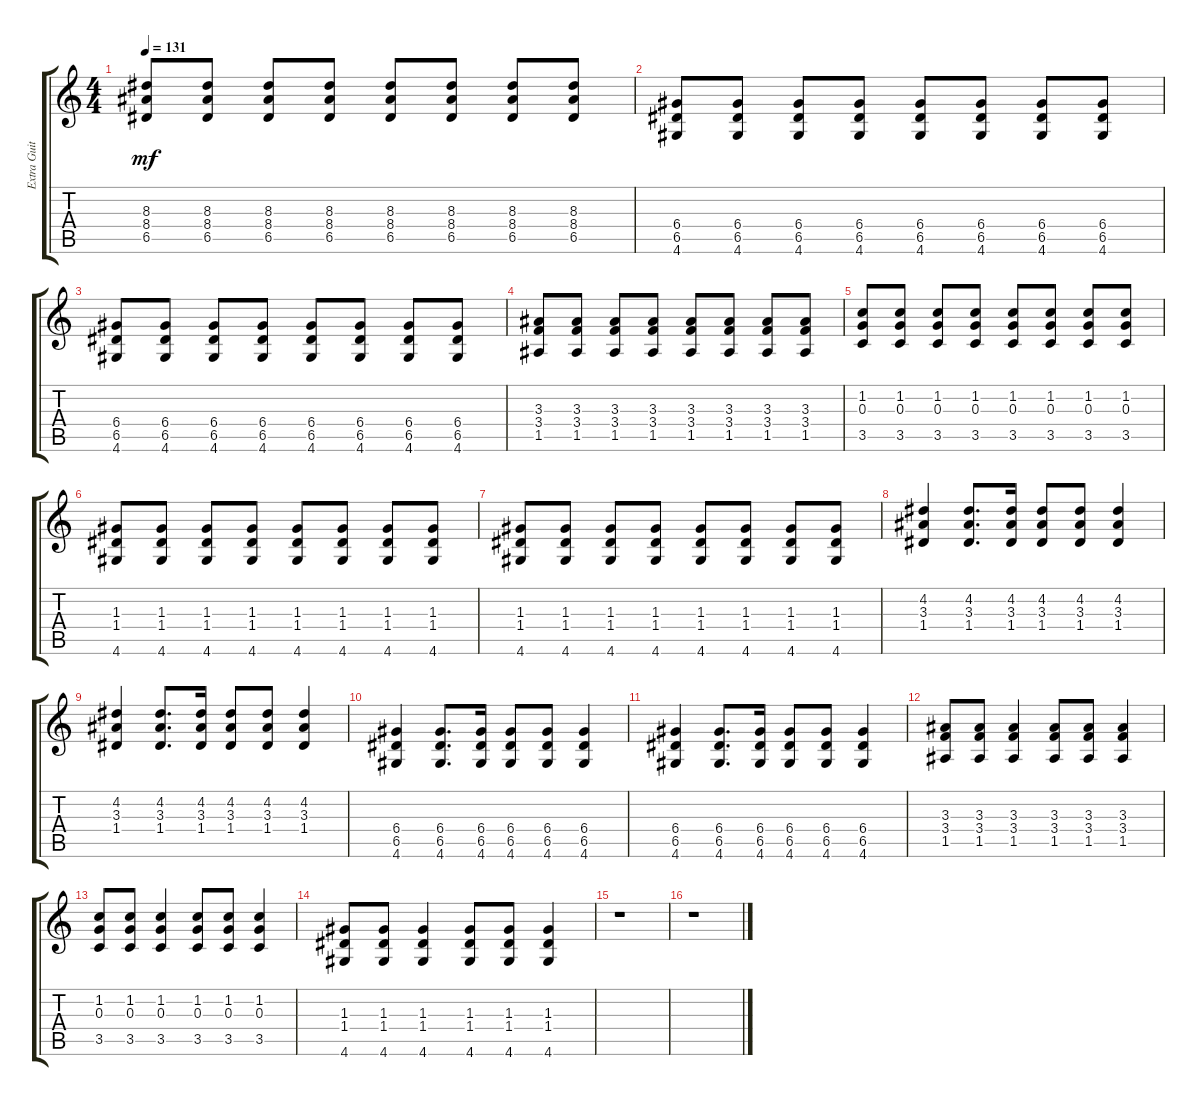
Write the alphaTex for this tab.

\track ("Extra Guitar - Acoustic" "Extra Guit") {instrument electricguitarclean}
\staff {score tabs}
\tuning (E4 B3 G3 D3 A2 E2) {hide}
\ts (4 4)
\tempo 131
\clef g2
\ks c
(8.3 8.4 6.5).8{dy mf} (8.3 8.4 6.5).8 (8.3 8.4 6.5).8 (8.3 8.4 6.5).8 (8.3 8.4 6.5).8 (8.3 8.4 6.5).8 (8.3 8.4 6.5).8 (8.3 8.4 6.5).8 |
(6.4 6.5 4.6).8 (6.4 6.5 4.6).8 (6.4 6.5 4.6).8 (6.4 6.5 4.6).8 (6.4 6.5 4.6).8 (6.4 6.5 4.6).8 (6.4 6.5 4.6).8 (6.4 6.5 4.6).8 |
(6.4 6.5 4.6).8 (6.4 6.5 4.6).8 (6.4 6.5 4.6).8 (6.4 6.5 4.6).8 (6.4 6.5 4.6).8 (6.4 6.5 4.6).8 (6.4 6.5 4.6).8 (6.4 6.5 4.6).8 |
(3.3 3.4 1.5).8 (3.3 3.4 1.5).8 (3.3 3.4 1.5).8 (3.3 3.4 1.5).8 (3.3 3.4 1.5).8 (3.3 3.4 1.5).8 (3.3 3.4 1.5).8 (3.3 3.4 1.5).8 |
(1.2 0.3 3.5).8 (1.2 0.3 3.5).8 (1.2 0.3 3.5).8 (1.2 0.3 3.5).8 (1.2 0.3 3.5).8 (1.2 0.3 3.5).8 (1.2 0.3 3.5).8 (1.2 0.3 3.5).8 |
(1.3 1.4 4.6).8 (1.3 1.4 4.6).8 (1.3 1.4 4.6).8 (1.3 1.4 4.6).8 (1.3 1.4 4.6).8 (1.3 1.4 4.6).8 (1.3 1.4 4.6).8 (1.3 1.4 4.6).8 |
(1.3 1.4 4.6).8 (1.3 1.4 4.6).8 (1.3 1.4 4.6).8 (1.3 1.4 4.6).8 (1.3 1.4 4.6).8 (1.3 1.4 4.6).8 (1.3 1.4 4.6).8 (1.3 1.4 4.6).8 |
(4.2 3.3 1.4).4{instrument acousticguitarsteel} (4.2 3.3 1.4).8{d} (4.2 3.3 1.4).16 (4.2 3.3 1.4).8 (4.2 3.3 1.4).8 (4.2 3.3 1.4).4 |
(4.2 3.3 1.4).4 (4.2 3.3 1.4).8{d} (4.2 3.3 1.4).16 (4.2 3.3 1.4).8 (4.2 3.3 1.4).8 (4.2 3.3 1.4).4 |
(6.4 6.5 4.6).4 (6.4 6.5 4.6).8{d} (6.4 6.5 4.6).16 (6.4 6.5 4.6).8 (6.4 6.5 4.6).8 (6.4 6.5 4.6).4 |
(6.4 6.5 4.6).4 (6.4 6.5 4.6).8{d} (6.4 6.5 4.6).16 (6.4 6.5 4.6).8 (6.4 6.5 4.6).8 (6.4 6.5 4.6).4 |
(3.3 3.4 1.5).8 (3.3 3.4 1.5).8 (3.3 3.4 1.5).4 (3.3 3.4 1.5).8 (3.3 3.4 1.5).8 (3.3 3.4 1.5).4 |
(1.2 0.3 3.5).8 (1.2 0.3 3.5).8 (1.2 0.3 3.5).4 (1.2 0.3 3.5).8 (1.2 0.3 3.5).8 (1.2 0.3 3.5).4 |
(1.3 1.4 4.6).8 (1.3 1.4 4.6).8 (1.3 1.4 4.6).4 (1.3 1.4 4.6).8 (1.3 1.4 4.6).8 (1.3 1.4 4.6).4 |
r.1 |
r.1
